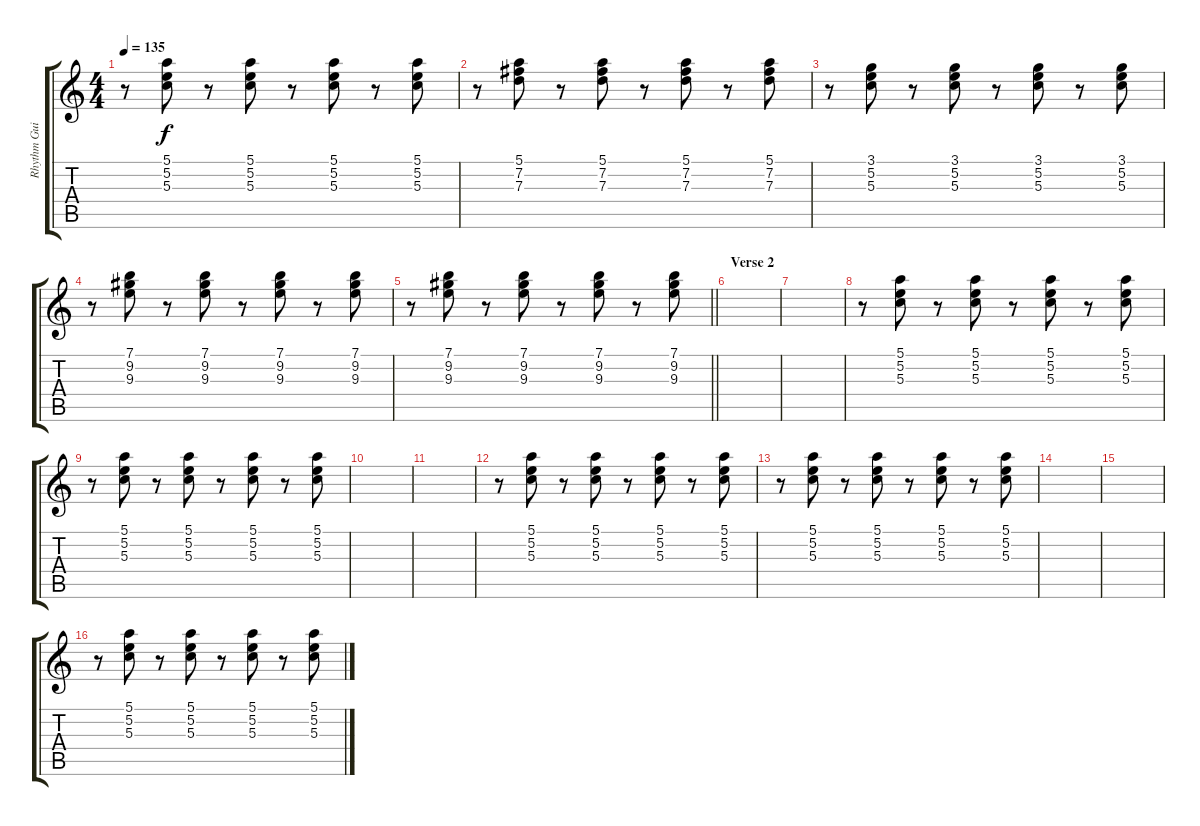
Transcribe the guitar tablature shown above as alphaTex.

\track ("Rhythm Guitar" "Rhythm Gui") {instrument acousticguitarsteel}
\staff {score tabs}
\tuning (E4 B3 G3 D3 A2 E2) {hide}
\ts (4 4)
\tempo 135
\clef g2
\ks c
r.8{dy f} (5.1 5.2 5.3).8 r.8 (5.1 5.2 5.3).8 r.8 (5.1 5.2 5.3).8 r.8 (5.1 5.2 5.3).8 |
r.8 (5.1 7.2 7.3).8 r.8 (5.1 7.2 7.3).8 r.8 (5.1 7.2 7.3).8 r.8 (5.1 7.2 7.3).8 |
r.8 (3.1 5.2 5.3).8 r.8 (3.1 5.2 5.3).8 r.8 (3.1 5.2 5.3).8 r.8 (3.1 5.2 5.3).8 |
r.8 (7.1 9.2 9.3).8 r.8 (7.1 9.2 9.3).8 r.8 (7.1 9.2 9.3).8 r.8 (7.1 9.2 9.3).8 |
\barLineRight lightlight
r.8 (7.1 9.2 9.3).8 r.8 (7.1 9.2 9.3).8 r.8 (7.1 9.2 9.3).8 r.8 (7.1 9.2 9.3).8 |
\section ("" "Verse 2")
|
|
r.8 (5.1 5.2 5.3).8 r.8 (5.1 5.2 5.3).8 r.8 (5.1 5.2 5.3).8 r.8 (5.1 5.2 5.3).8 |
r.8 (5.1 5.2 5.3).8 r.8 (5.1 5.2 5.3).8 r.8 (5.1 5.2 5.3).8 r.8 (5.1 5.2 5.3).8 |
|
|
r.8 (5.1 5.2 5.3).8 r.8 (5.1 5.2 5.3).8 r.8 (5.1 5.2 5.3).8 r.8 (5.1 5.2 5.3).8 |
r.8 (5.1 5.2 5.3).8 r.8 (5.1 5.2 5.3).8 r.8 (5.1 5.2 5.3).8 r.8 (5.1 5.2 5.3).8 |
|
|
r.8 (5.1 5.2 5.3).8 r.8 (5.1 5.2 5.3).8 r.8 (5.1 5.2 5.3).8 r.8 (5.1 5.2 5.3).8
